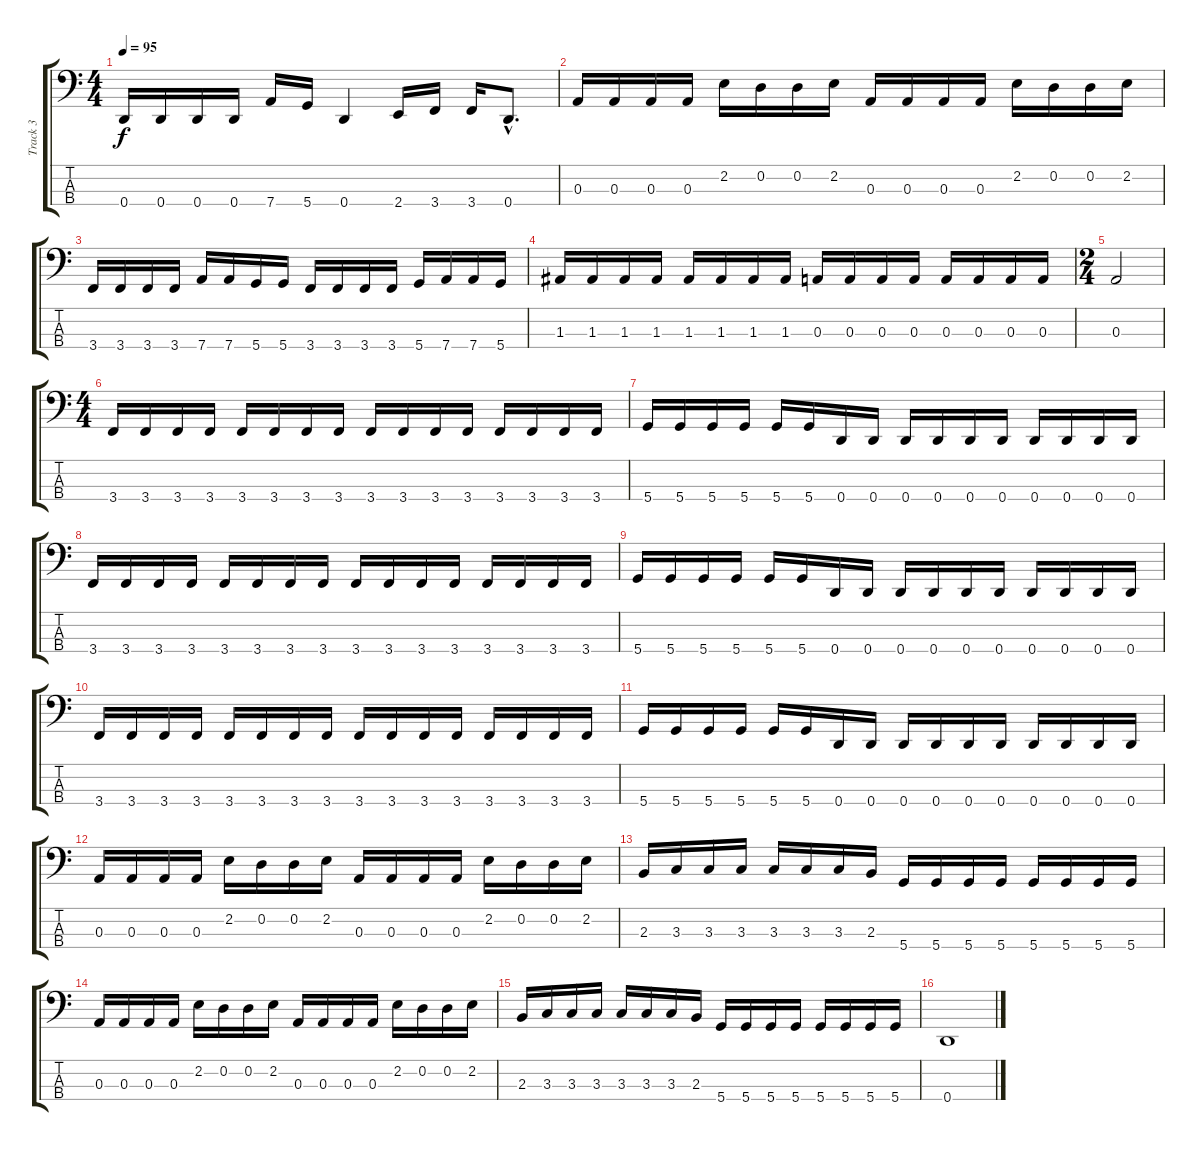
\track ("Track 3" "Track 3") {instrument electricbasspick}
\staff {score tabs}
\tuning (G2 D2 A1 D1) {hide}
\ts (4 4)
\tempo 95
\clef f4
\ks c
0.4.16{dy f} 0.4.16 0.4.16 0.4.16 7.4.16 5.4.16 0.4.4 2.4.16 3.4.16 3.4.16 0.4{hac}.8{d} |
0.3.16 0.3.16 0.3.16 0.3.16 2.2.16 0.2.16 0.2.16 2.2.16 0.3.16 0.3.16 0.3.16 0.3.16 2.2.16 0.2.16 0.2.16 2.2.16 |
3.4.16 3.4.16 3.4.16 3.4.16 7.4.16 7.4.16 5.4.16 5.4.16 3.4.16 3.4.16 3.4.16 3.4.16 5.4.16 7.4.16 7.4.16 5.4.16 |
1.3.16 1.3.16 1.3.16 1.3.16 1.3.16 1.3.16 1.3.16 1.3.16 0.3.16 0.3.16 0.3.16 0.3.16 0.3.16 0.3.16 0.3.16 0.3.16 |
\ts (2 4)
0.3.2 |
\ts (4 4)
3.4.16 3.4.16 3.4.16 3.4.16 3.4.16 3.4.16 3.4.16 3.4.16 3.4.16 3.4.16 3.4.16 3.4.16 3.4.16 3.4.16 3.4.16 3.4.16 |
5.4.16 5.4.16 5.4.16 5.4.16 5.4.16 5.4.16 0.4.16 0.4.16 0.4.16 0.4.16 0.4.16 0.4.16 0.4.16 0.4.16 0.4.16 0.4.16 |
3.4.16 3.4.16 3.4.16 3.4.16 3.4.16 3.4.16 3.4.16 3.4.16 3.4.16 3.4.16 3.4.16 3.4.16 3.4.16 3.4.16 3.4.16 3.4.16 |
5.4.16 5.4.16 5.4.16 5.4.16 5.4.16 5.4.16 0.4.16 0.4.16 0.4.16 0.4.16 0.4.16 0.4.16 0.4.16 0.4.16 0.4.16 0.4.16 |
3.4.16 3.4.16 3.4.16 3.4.16 3.4.16 3.4.16 3.4.16 3.4.16 3.4.16 3.4.16 3.4.16 3.4.16 3.4.16 3.4.16 3.4.16 3.4.16 |
5.4.16 5.4.16 5.4.16 5.4.16 5.4.16 5.4.16 0.4.16 0.4.16 0.4.16 0.4.16 0.4.16 0.4.16 0.4.16 0.4.16 0.4.16 0.4.16 |
0.3.16 0.3.16 0.3.16 0.3.16 2.2.16 0.2.16 0.2.16 2.2.16 0.3.16 0.3.16 0.3.16 0.3.16 2.2.16 0.2.16 0.2.16 2.2.16 |
2.3.16 3.3.16 3.3.16 3.3.16 3.3.16 3.3.16 3.3.16 2.3.16 5.4.16 5.4.16 5.4.16 5.4.16 5.4.16 5.4.16 5.4.16 5.4.16 |
0.3.16 0.3.16 0.3.16 0.3.16 2.2.16 0.2.16 0.2.16 2.2.16 0.3.16 0.3.16 0.3.16 0.3.16 2.2.16 0.2.16 0.2.16 2.2.16 |
2.3.16 3.3.16 3.3.16 3.3.16 3.3.16 3.3.16 3.3.16 2.3.16 5.4.16 5.4.16 5.4.16 5.4.16 5.4.16 5.4.16 5.4.16 5.4.16 |
0.4.1
